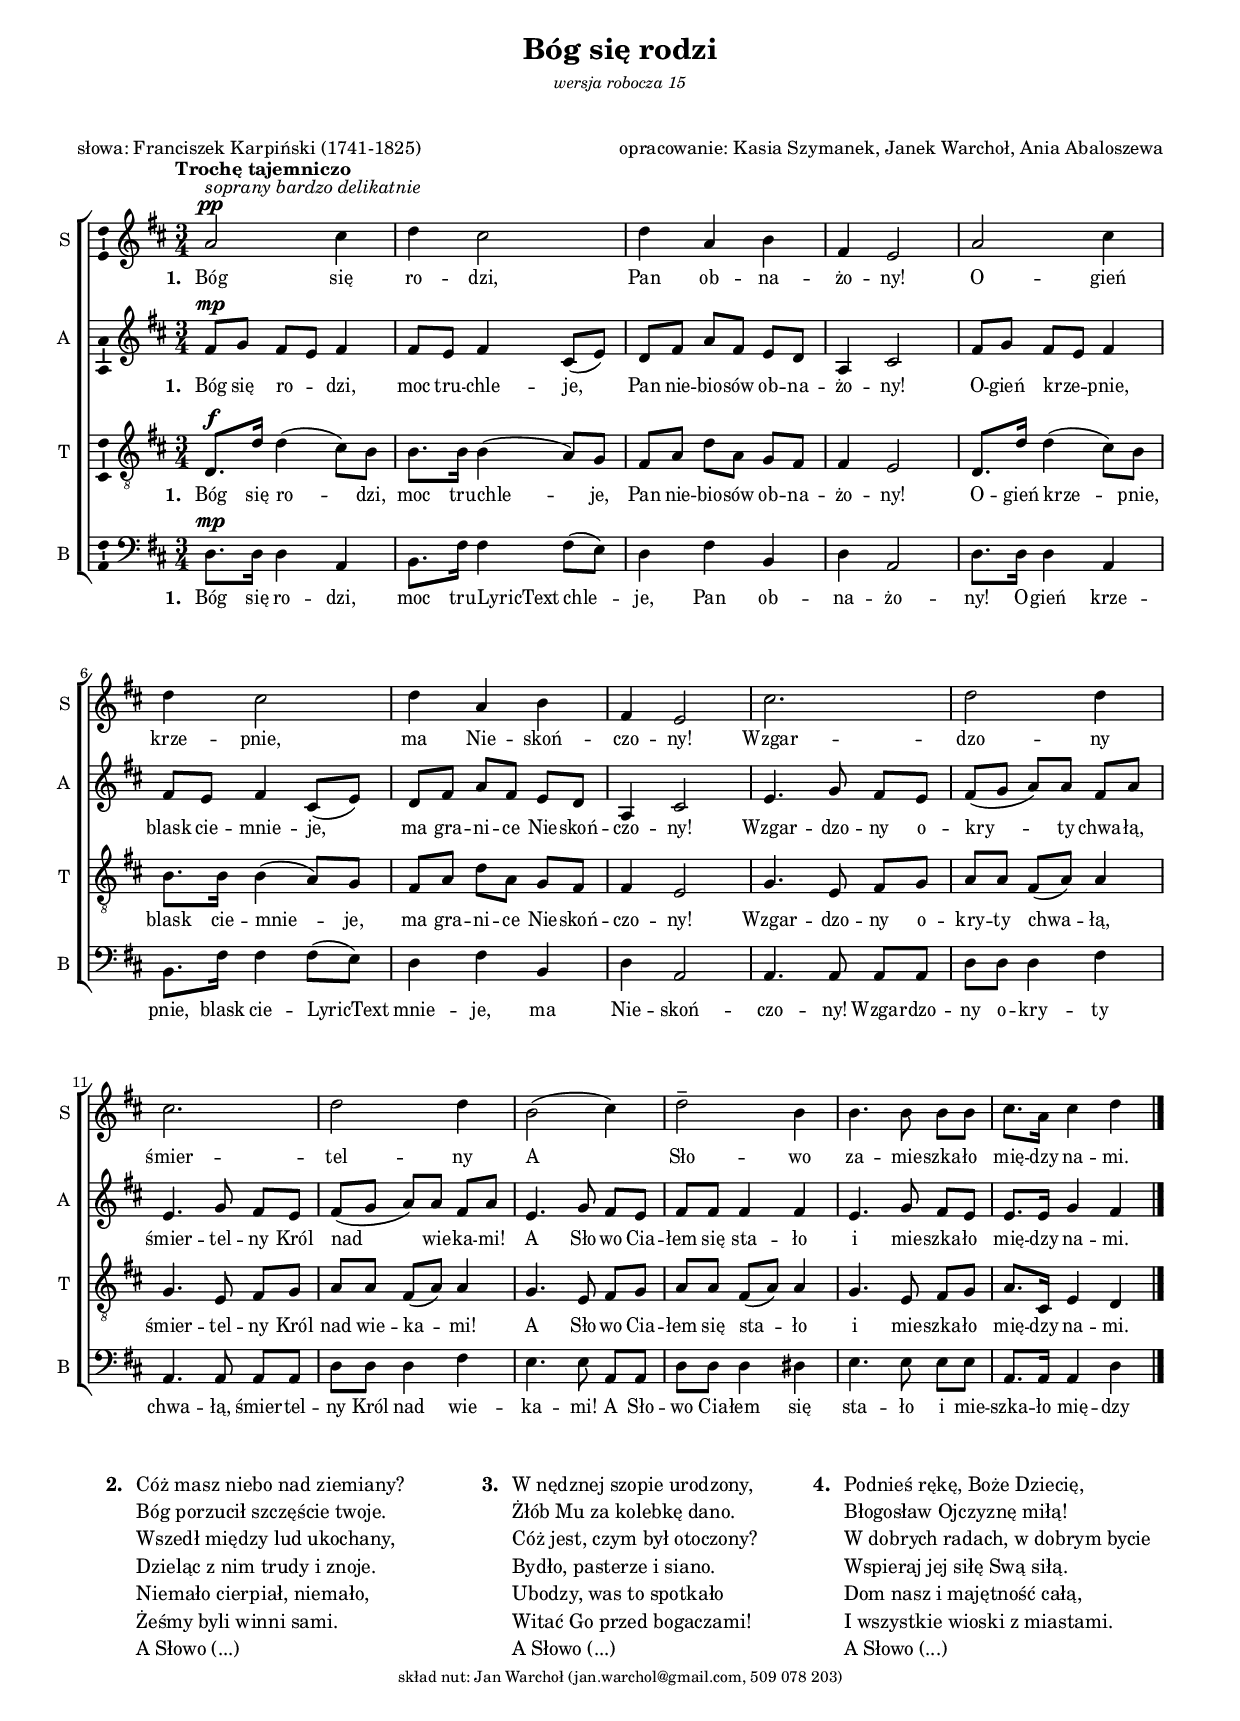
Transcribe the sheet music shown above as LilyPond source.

\version "2.18.2"
#(ly:set-option 'strokeadjust #t)

\header {
  title = \markup "Bóg się rodzi"
  subsubtitle = \markup \column { \normal-text \italic "wersja robocza 15" " " " " }
  poet = "słowa: Franciszek Karpiński (1741-1825)"
  composer = "opracowanie: Kasia Szymanek, Janek Warchoł, Ania Abaloszewa"
}

%--------------------------------MELODIA
metrumitp = {
  \key d \major
  \time 3/4
  \set Timing.beamExceptions = #'()
  \tempo "Trochę tajemniczo"
}
melodiaSopranu =
\relative f' {
  \metrumitp
  <>^\markup \italic "soprany bardzo delikatnie"
  <>\pp
  \repeat unfold 2 {
    a2 cis4 |
    d4 cis2 |
    d4 a b |
    fis4 e2 |
  }
  \repeat unfold 2 {
    cis'2. |
    d2 d4 |
  }
  b2( cis4)
  d2 -- b4 |
  b4. b8 b b |
  cis8. a16 cis4 d |
  \bar "|."
}

melodiaAltu =
\relative f' {
  \metrumitp
  <>\mp
  \repeat unfold 2 {
    fis8 g fis e fis4 |
    fis8 e fis4 cis8( e) |
    d8 fis a fis e d |
    a4 cis2 |
  }
  \repeat unfold 2 {
    e4. g8 fis e |
    fis8( g a) a fis a |
  }
  e4. g8 fis e |
  fis8 fis fis4 fis |
  e4. g8 fis e |
  e8. e16 g4 fis |
  \bar "|."
}

melodiaTenorow =
\relative f {
  \metrumitp
  <>\f
  \repeat unfold 2 {
    d8. d'16 d4( cis8) b |
    b8. b16 b4( a8) g |
    fis8 a d a g fis |
    fis4 e2 |
  }
  \repeat unfold 3 {
    g4. e8 fis g |
    a8 a fis( a) a4 |
  }
  g4. e8 fis g |
  a8. cis,16 e4 d |
  \bar "|."
}

melodiaBasow =
\relative f {
  \metrumitp
  <>\mp
  \repeat unfold 2 {
    d8. d16 d4 a |
    b8. fis'16 fis4 fis8( e) |
    d4 fis b, |
    d4 a2 |
  }
  \repeat unfold 2 {
    a4. a8 a a |
    d8 d d4 fis |
  }
  e4. e8 a, a |
  d8 d d4 dis |
  e4. e8 e e |
  a,8. a16 a4 d |
  \bar "|."
}
akordy = \chordmode {
}

%--------------------------------SŁOWA

wzgardzony = \lyricmode {
  Wzgar -- dzo -- ny o -- kry -- ty chwa -- łą,
  śmier -- tel -- ny Król nad wie -- ka -- mi!
  A Sło -- wo Cia -- łem się sta -- ło
  i mie -- szka -- ło mię -- dzy na -- mi.
  i mie -- szka -- ło mię -- dzy na -- mi.
}

tekstSopranu = \lyricmode {
  \set stanza = "1. "
  Bóg się ro -- dzi, 
  Pan ob -- na -- żo -- ny!
  O -- gień krze -- pnie,
  ma Nie -- skoń -- czo -- ny!
  Wzgar -- dzo -- ny \break śmier -- tel -- ny
  A Sło -- wo
  za -- mie -- szka -- ło mię -- dzy na -- mi.
}
tekstAltu = \lyricmode {
  \set stanza = "1. "
  Bóg się ro -- _ dzi,  moc  tru -- chle -- je,
  Pan nie -- bio -- sów ob -- na -- żo -- ny!
  O -- gień krze -- _ pnie, blask cie -- mnie -- je,
  ma gra -- ni -- ce Nie -- skoń -- czo -- ny!
  \wzgardzony
}
tekstTenorow = \lyricmode {
  \set stanza = "1. "
  Bóg się ro -- dzi, moc  tru -- chle -- je,
  Pan nie -- bio -- sów ob -- na -- żo -- ny!
  O -- gień krze -- pnie, blask cie -- mnie -- je,
  ma gra -- ni -- ce Nie -- skoń -- czo -- ny!
  \wzgardzony
}
tekstBasow = \lyricmode {
  \set stanza = "1. "
  Bóg się ro -- dzi, moc  tru -- \once \tweak X-offset 0 LyricText chle -- je,
  Pan ob -- na -- żo -- ny!
  O -- gień krze -- pnie, blask cie -- \once \tweak X-offset 0 LyricText mnie -- je,
  ma Nie -- skoń -- czo -- ny!
  \wzgardzony
}

zwrotkaII = \markup \column {
  "Cóż masz niebo nad ziemiany? "
  "Bóg porzucił szczęście twoje."
  "Wszedł między lud ukochany,"
  "Dzieląc z nim trudy i znoje."
  "Niemało cierpiał, niemało,"
  "Żeśmy byli winni sami."
  "A Słowo (...)"
}
zwrotkaIII = \markup \column {
  "W nędznej szopie urodzony, "
  "Żłób Mu za kolebkę dano."
  "Cóż jest, czym był otoczony?"
  "Bydło, pasterze i siano."
  "Ubodzy, was to spotkało"
  "Witać Go przed bogaczami!"
  "A Słowo (...)"
}
zwrotkaIV = \markup \column {
  "Podnieś rękę, Boże Dziecię,"
  "Błogosław Ojczyznę miłą!"
  "W dobrych radach, w dobrym bycie"
  "Wspieraj jej siłę Swą siłą."
  "Dom nasz i majętność całą,"
  "I wszystkie wioski z miastami."
  "A Słowo (...)"
}
zwrotkaV = \markup {
}

%--------------------------------USTAWIENIA

#(set-global-staff-size 16)

\paper {
  indent = 2 \mm
  system-count = 3
  short-indent = 2 \mm
  left-margin = 13 \mm
  right-margin = 13 \mm
  top-markup-spacing #'basic-distance = 5
  markup-system-spacing #'basic-distance = 24
  system-system-spacing #'basic-distance = 18
  system-system-spacing #'padding = 1
  score-markup-spacing #'basic-distance = 15
  %ragged-last-bottom = ##f
}

#(define powiekszenie-zwrotek '(1.05 . 1.1))
#(define interlinia '(baseline-skip . 3)) % 3 is Lily default
odstepMiedzyZwrotkami = \markup \vspace #2
odstepOdNumeruDoZwrotki = \markup \hspace #1

\layout {
  \override LyricText #'stencil =
  #(lambda (grob)
     (ly:stencil-scale (lyric-text::print grob) 0.9 1))
}

%--------------------------------STRUKTURA

\score {
  \new ChoirStaff <<
    \new ChordNames {
      \germanChords
      \set chordNameLowercaseMinor = ##t
      \akordy
    }
    \new Staff = sopran {
      \clef treble
      \set Staff.instrumentName = "S "
      \set Staff.shortInstrumentName = "S "
      \new Voice = sopran
      \with { \consists "Ambitus_engraver" } {
        \set Staff.midiInstrument = "choir aahs"
        \dynamicUp
        \tupletUp
        \melodiaSopranu
      }
    }
    \new Lyrics \lyricsto sopran \tekstSopranu

    \new Staff = alt
    \with { \consists "Ambitus_engraver" } {
      \clef treble
      \set Staff.instrumentName = "A "
      \set Staff.shortInstrumentName = "A "
      \new Voice = alt {
        \set Staff.midiInstrument = "choir aahs"
        \dynamicUp
        \tupletUp
        \melodiaAltu
      }
    }
    \new Lyrics \lyricsto alt \tekstAltu

    \new Staff = tenor
    \with { \consists "Ambitus_engraver" } {
      \clef "treble_8"
      \set Staff.instrumentName = "T "
      \set Staff.shortInstrumentName = "T "
      \new Voice = tenor {
        \set Staff.midiInstrument = "choir aahs"
        \dynamicUp
        \tupletUp
        \melodiaTenorow
      }
    }
    \new Lyrics \lyricsto tenor \tekstTenorow

    \new Staff = bas
    \with { \consists "Ambitus_engraver" } {
      \clef bass
      \set Staff.instrumentName = "B "
      \set Staff.shortInstrumentName = "B "
      \new Voice = bas {
        \set Staff.midiInstrument = "choir aahs"
        \dynamicUp
        \tupletUp
        \melodiaBasow
      }
    }
    \new Lyrics \lyricsto bas \tekstBasow
  >>
  \layout {
  }
  \midi {
    \tempo 4=85
  }
}

\markup {
  \fill-line {
    \scale #powiekszenie-zwrotek {
      \null

      \override #interlinia
      \line {
        \bold
        "2."
        \odstepOdNumeruDoZwrotki
        \zwrotkaII
      }

      \null

      \override #interlinia
      \line {
        \bold
        "3."
        \odstepOdNumeruDoZwrotki
        \zwrotkaIII
      }

      \null

      \override #interlinia
      \line {
        \bold
        "4."
        \odstepOdNumeruDoZwrotki
        \zwrotkaIV
      }

      \null
    }
  }
}

%--------------------------------STOPKA

\paper {
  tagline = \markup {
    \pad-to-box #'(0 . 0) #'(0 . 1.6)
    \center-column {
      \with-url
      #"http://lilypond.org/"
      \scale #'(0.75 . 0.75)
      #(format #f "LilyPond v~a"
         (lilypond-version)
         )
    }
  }

  oddFooterMarkup = \markup {
    \override #'(baseline-skip . 1)
    \column {
      \fill-line {
        %% Copyright header field only on first page in each bookpart.
        \on-the-fly #part-first-page {
          \override #'(baseline-skip . 2)
          \center-column {
            \scale #'(1 . 1)
            \fromproperty #'header:copyright
            \scale #'(0.85 . 0.85)
            "skład nut: Jan Warchoł (jan.warchol@gmail.com, 509 078 203)"
          }
        }
      }
      \fill-line {
        %% Tagline header field only on last page in the book.
        \on-the-fly #last-page \fromproperty #'header:tagline
      }
    }
  }
}
